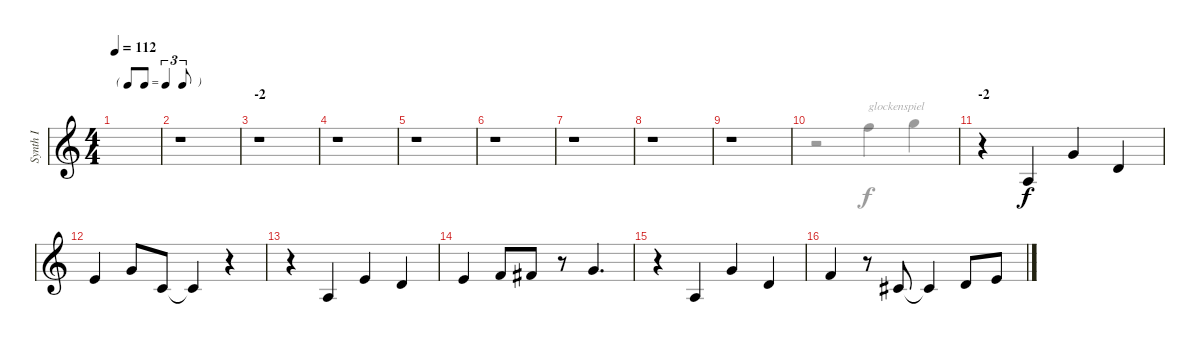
\track ("Synth I" "Synth I") {instrument fx1rain}
\staff {score}
\tuning (E4 B3 G3 D3 A2 E2 B1) {hide}
\voice
\ts (4 4)
\tf triplet8th
\tempo 112
\clef g2
\ks c
|
r.1 |
\section ("" "-2")
r.1 |
r.1 |
r.1 |
r.1 |
r.1 |
r.1 |
r.1 |
|
\section ("" "-2")
r.4 2.3.4 3.1.4 3.2.4 |
0.1.4 3.1.8 1.2.8 1.2{t}.4 r.4 |
r.4 2.3.4 0.1.4 3.2.4 |
0.1.4 1.1.8 2.1.8 r.8 3.1.4{d} |
r.4 2.3.4 3.1.4 3.2.4 |
1.1.4 r.8 2.2.8 2.2{t}.4 3.2.8 0.1.8
\voice
\clef g2
\ottava regular
\simile none
\ks c
|
|
|
|
|
|
|
|
|
r.2 13.1.4{txt "glockenspiel"} 15.1.4 |
|
|
|
|
|
